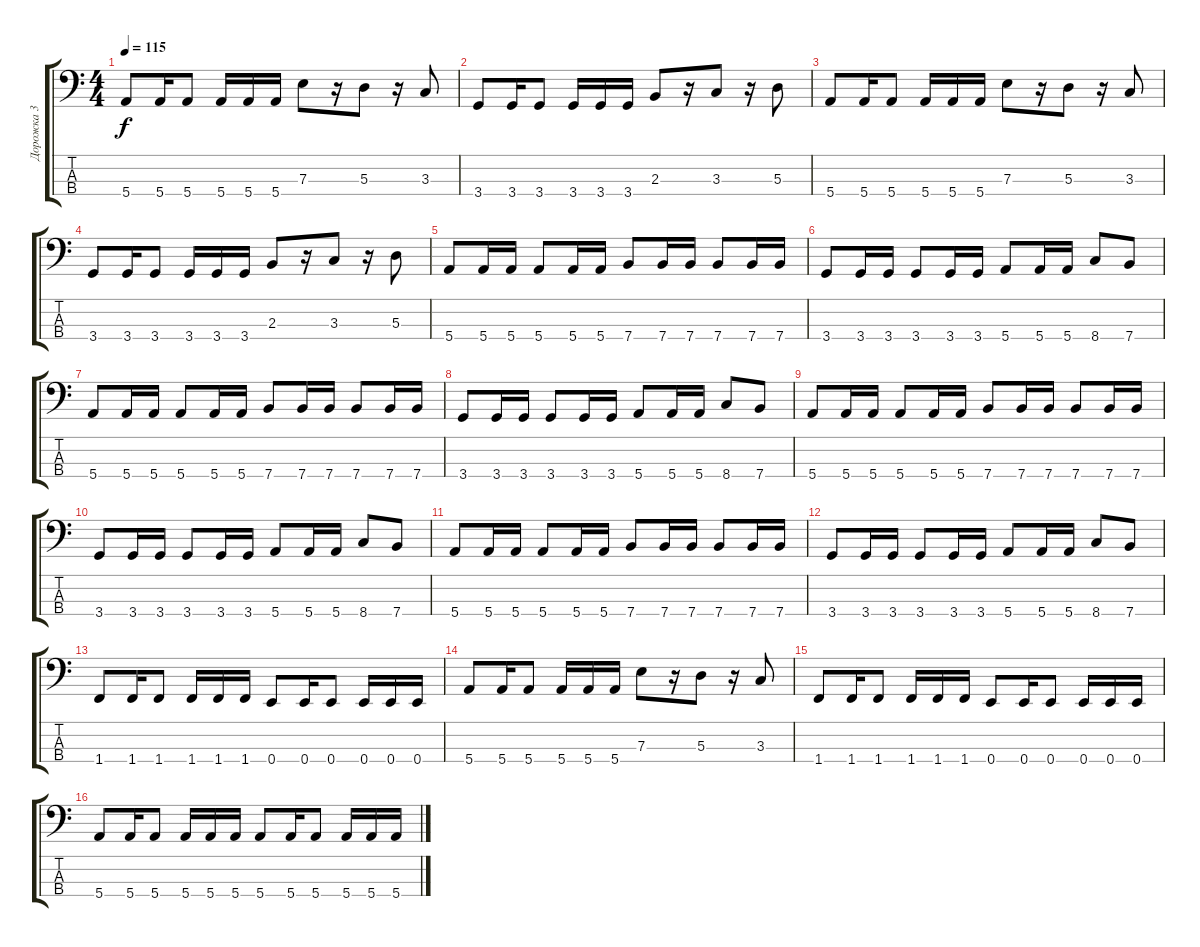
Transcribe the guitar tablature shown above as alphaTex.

\track ("Дорожка 3" "Дорожка 3") {instrument electricbassfinger}
\staff {score tabs}
\tuning (G2 D2 A1 E1) {hide}
\ts (4 4)
\tempo 115
\clef f4
\ks c
5.4.8{dy f} 5.4.16 5.4.8 5.4.16 5.4.16 5.4.16 7.3.8 r.16 5.3.8 r.16 3.3.8 |
3.4.8 3.4.16 3.4.8 3.4.16 3.4.16 3.4.16 2.3.8 r.16 3.3.8 r.16 5.3.8 |
5.4.8 5.4.16 5.4.8 5.4.16 5.4.16 5.4.16 7.3.8 r.16 5.3.8 r.16 3.3.8 |
3.4.8 3.4.16 3.4.8 3.4.16 3.4.16 3.4.16 2.3.8 r.16 3.3.8 r.16 5.3.8 |
5.4.8 5.4.16 5.4.16 5.4.8 5.4.16 5.4.16 7.4.8 7.4.16 7.4.16 7.4.8 7.4.16 7.4.16 |
3.4.8 3.4.16 3.4.16 3.4.8 3.4.16 3.4.16 5.4.8 5.4.16 5.4.16 8.4.8 7.4.8 |
5.4.8 5.4.16 5.4.16 5.4.8 5.4.16 5.4.16 7.4.8 7.4.16 7.4.16 7.4.8 7.4.16 7.4.16 |
3.4.8 3.4.16 3.4.16 3.4.8 3.4.16 3.4.16 5.4.8 5.4.16 5.4.16 8.4.8 7.4.8 |
5.4.8 5.4.16 5.4.16 5.4.8 5.4.16 5.4.16 7.4.8 7.4.16 7.4.16 7.4.8 7.4.16 7.4.16 |
3.4.8 3.4.16 3.4.16 3.4.8 3.4.16 3.4.16 5.4.8 5.4.16 5.4.16 8.4.8 7.4.8 |
5.4.8 5.4.16 5.4.16 5.4.8 5.4.16 5.4.16 7.4.8 7.4.16 7.4.16 7.4.8 7.4.16 7.4.16 |
3.4.8 3.4.16 3.4.16 3.4.8 3.4.16 3.4.16 5.4.8 5.4.16 5.4.16 8.4.8 7.4.8 |
1.4.8 1.4.16 1.4.8 1.4.16 1.4.16 1.4.16 0.4.8 0.4.16 0.4.8 0.4.16 0.4.16 0.4.16 |
5.4.8 5.4.16 5.4.8 5.4.16 5.4.16 5.4.16 7.3.8 r.16 5.3.8 r.16 3.3.8 |
1.4.8 1.4.16 1.4.8 1.4.16 1.4.16 1.4.16 0.4.8 0.4.16 0.4.8 0.4.16 0.4.16 0.4.16 |
5.4.8 5.4.16 5.4.8 5.4.16 5.4.16 5.4.16 5.4.8 5.4.16 5.4.8 5.4.16 5.4.16 5.4.16
